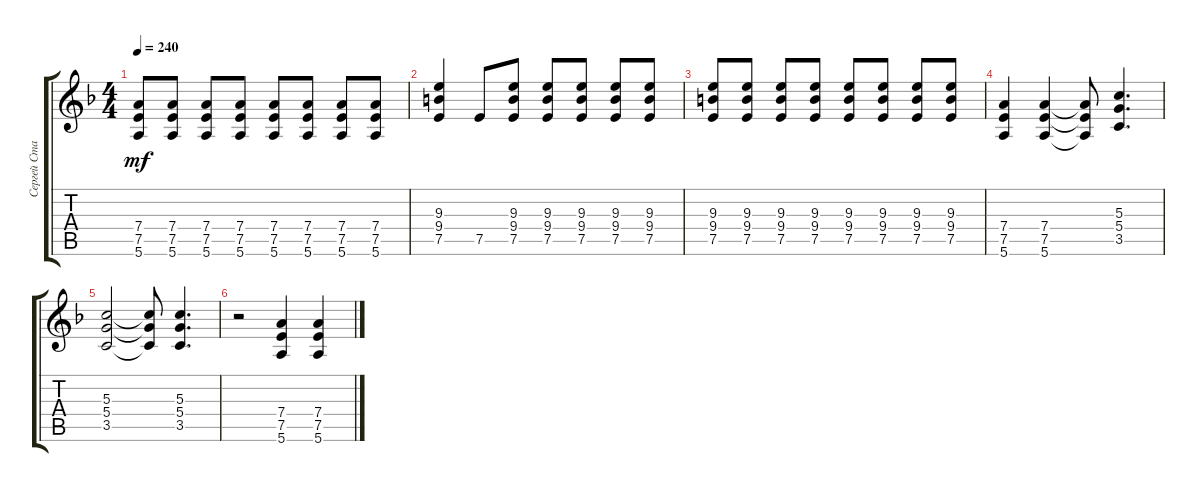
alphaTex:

\track ("Сергей Стасилович" "Сергей Ста") {instrument distortionguitar}
\staff {score tabs}
\tuning (E4 B3 G3 D3 A2 E2) {hide}
\ts (4 4)
\tempo 240
\clef g2
\ks f
(7.4 7.5 5.6).8{dy mf} (7.4 7.5 5.6).8 (7.4 7.5 5.6).8 (7.4 7.5 5.6).8 (7.4 7.5 5.6).8 (7.4 7.5 5.6).8 (7.4 7.5 5.6).8 (7.4 7.5 5.6).8 |
(9.3 9.4 7.5).4 7.5.8 (9.3 9.4 7.5).8 (9.3 9.4 7.5).8 (9.3 9.4 7.5).8 (9.3 9.4 7.5).8 (9.3 9.4 7.5).8 |
(9.3 9.4 7.5).8 (9.3 9.4 7.5).8 (9.3 9.4 7.5).8 (9.3 9.4 7.5).8 (9.3 9.4 7.5).8 (9.3 9.4 7.5).8 (9.3 9.4 7.5).8 (9.3 9.4 7.5).8 |
(7.4 7.5 5.6).4 (7.4 7.5 5.6).4 (7.4{t} 7.5{t} 5.6{t}).8 (5.3 5.4 3.5).4{d} |
(5.3 5.4 3.5).2 (5.3{t} 5.4{t} 3.5{t}).8 (5.3 5.4 3.5).4{d} |
r.2 (7.4 7.5 5.6).4 (7.4 7.5 5.6).4
